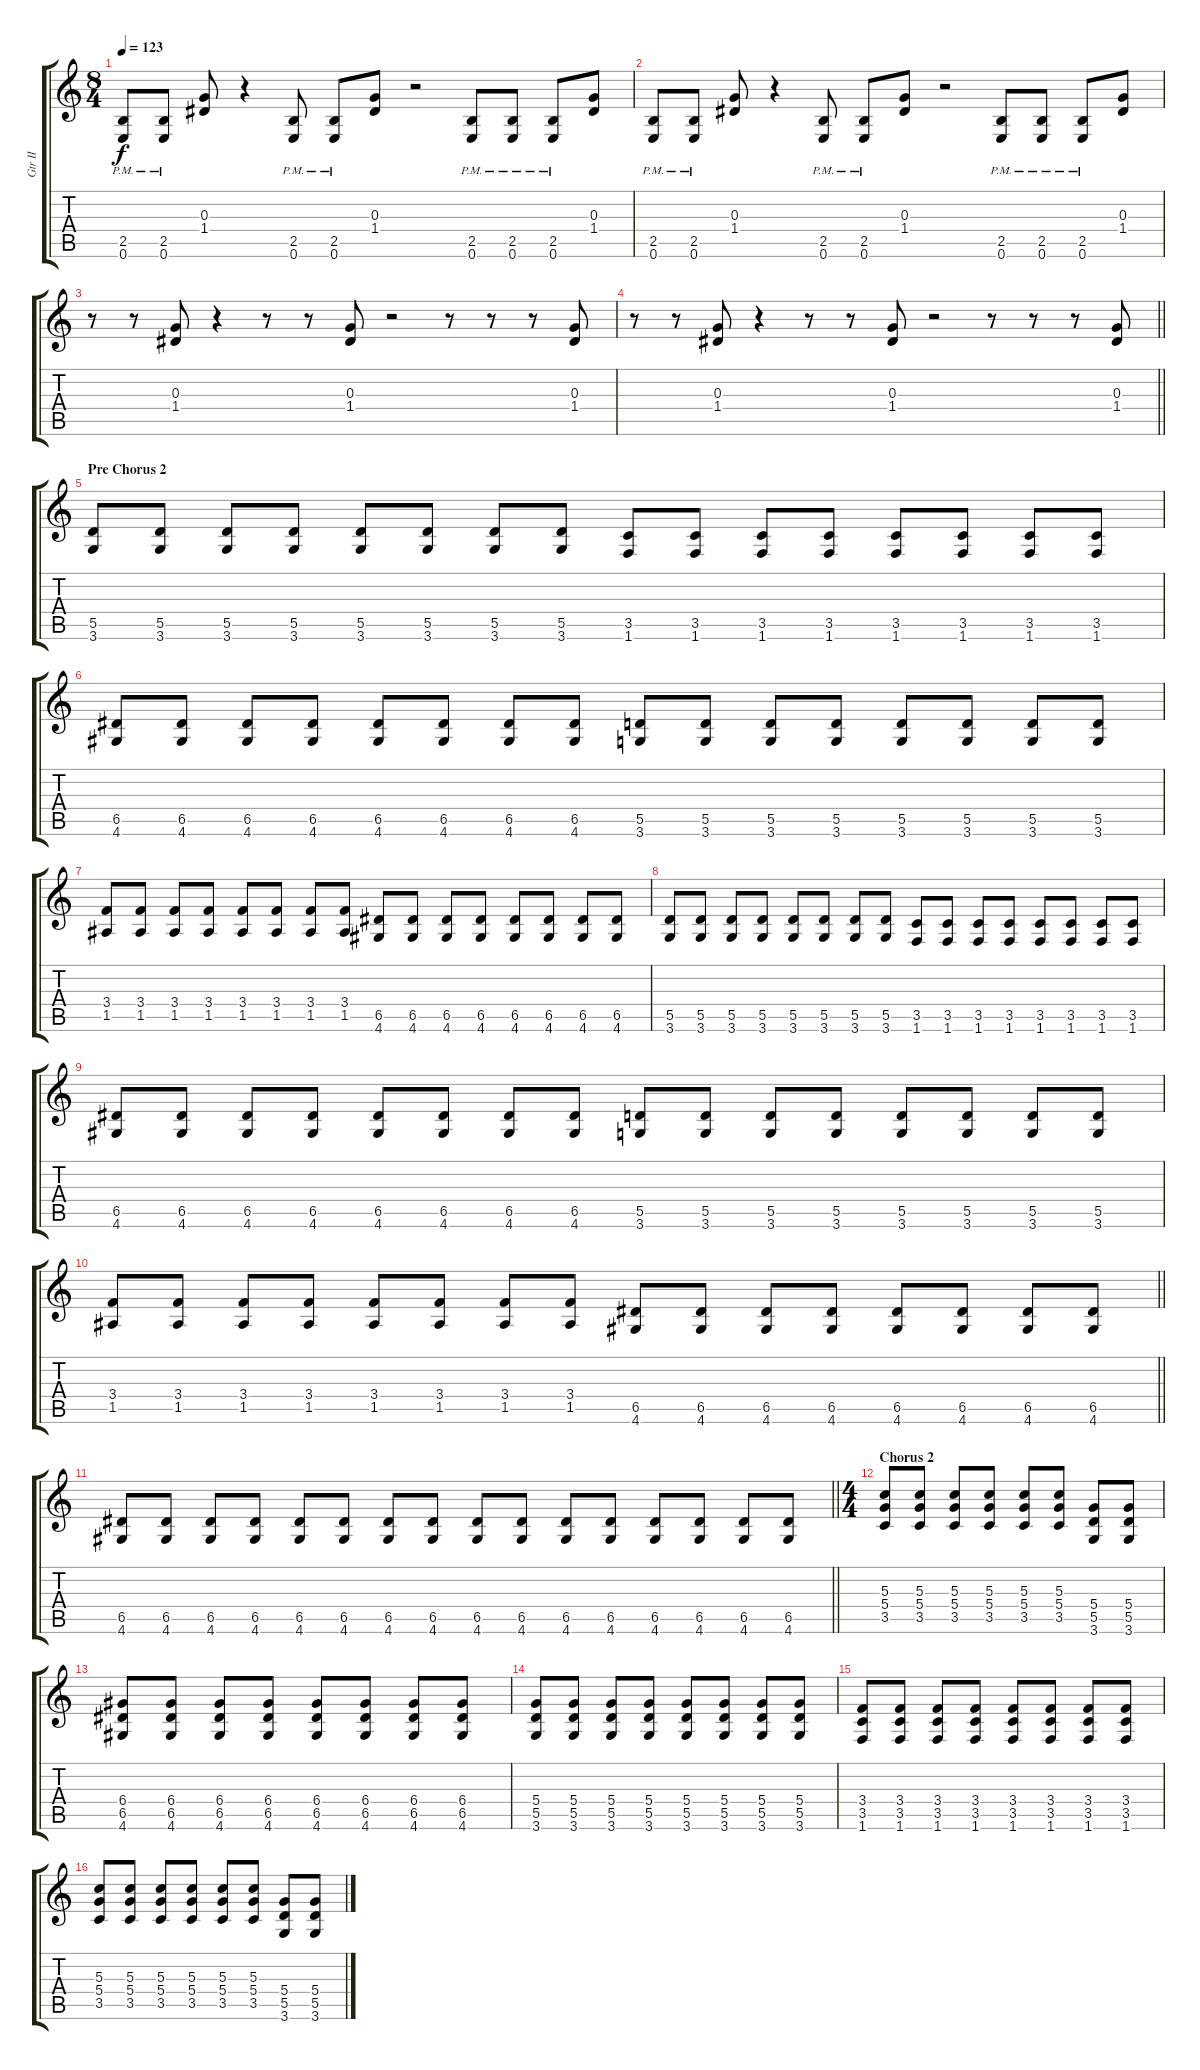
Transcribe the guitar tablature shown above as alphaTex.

\track ("Gtr II" "Gtr II") {instrument overdrivenguitar}
\staff {score tabs}
\tuning (E4 B3 G3 D3 A2 E2) {hide}
\ts (8 4)
\tempo 123
\clef g2
\ks c
(2.5{pm} 0.6{pm}).8{dy f} (2.5{pm} 0.6{pm}).8 (0.3 1.4).8 r.4 (2.5{pm} 0.6{pm}).8 (2.5{pm} 0.6{pm}).8 (0.3 1.4).8 r.2 (2.5{pm} 0.6{pm}).8 (2.5{pm} 0.6{pm}).8 (2.5{pm} 0.6{pm}).8 (0.3 1.4).8 |
(2.5{pm} 0.6{pm}).8 (2.5{pm} 0.6{pm}).8 (0.3 1.4).8 r.4 (2.5{pm} 0.6{pm}).8 (2.5{pm} 0.6{pm}).8 (0.3 1.4).8 r.2 (2.5{pm} 0.6{pm}).8 (2.5{pm} 0.6{pm}).8 (2.5{pm} 0.6{pm}).8 (0.3 1.4).8 |
r.8 r.8 (0.3 1.4).8 r.4 r.8 r.8 (0.3 1.4).8 r.2 r.8 r.8 r.8 (0.3 1.4).8 |
\barLineRight lightlight
r.8 r.8 (0.3 1.4).8 r.4 r.8 r.8 (0.3 1.4).8 r.2 r.8 r.8 r.8 (0.3 1.4).8 |
\section ("" "Pre Chorus 2")
(5.5 3.6).8 (5.5 3.6).8 (5.5 3.6).8 (5.5 3.6).8 (5.5 3.6).8 (5.5 3.6).8 (5.5 3.6).8 (5.5 3.6).8 (3.5 1.6).8 (3.5 1.6).8 (3.5 1.6).8 (3.5 1.6).8 (3.5 1.6).8 (3.5 1.6).8 (3.5 1.6).8 (3.5 1.6).8 |
(6.5 4.6).8 (6.5 4.6).8 (6.5 4.6).8 (6.5 4.6).8 (6.5 4.6).8 (6.5 4.6).8 (6.5 4.6).8 (6.5 4.6).8 (5.5 3.6).8 (5.5 3.6).8 (5.5 3.6).8 (5.5 3.6).8 (5.5 3.6).8 (5.5 3.6).8 (5.5 3.6).8 (5.5 3.6).8 |
(3.4 1.5).8 (3.4 1.5).8 (3.4 1.5).8 (3.4 1.5).8 (3.4 1.5).8 (3.4 1.5).8 (3.4 1.5).8 (3.4 1.5).8 (6.5 4.6).8 (6.5 4.6).8 (6.5 4.6).8 (6.5 4.6).8 (6.5 4.6).8 (6.5 4.6).8 (6.5 4.6).8 (6.5 4.6).8 |
(5.5 3.6).8 (5.5 3.6).8 (5.5 3.6).8 (5.5 3.6).8 (5.5 3.6).8 (5.5 3.6).8 (5.5 3.6).8 (5.5 3.6).8 (3.5 1.6).8 (3.5 1.6).8 (3.5 1.6).8 (3.5 1.6).8 (3.5 1.6).8 (3.5 1.6).8 (3.5 1.6).8 (3.5 1.6).8 |
(6.5 4.6).8 (6.5 4.6).8 (6.5 4.6).8 (6.5 4.6).8 (6.5 4.6).8 (6.5 4.6).8 (6.5 4.6).8 (6.5 4.6).8 (5.5 3.6).8 (5.5 3.6).8 (5.5 3.6).8 (5.5 3.6).8 (5.5 3.6).8 (5.5 3.6).8 (5.5 3.6).8 (5.5 3.6).8 |
\barLineRight lightlight
(3.4 1.5).8 (3.4 1.5).8 (3.4 1.5).8 (3.4 1.5).8 (3.4 1.5).8 (3.4 1.5).8 (3.4 1.5).8 (3.4 1.5).8 (6.5 4.6).8 (6.5 4.6).8 (6.5 4.6).8 (6.5 4.6).8 (6.5 4.6).8 (6.5 4.6).8 (6.5 4.6).8 (6.5 4.6).8 |
\barLineRight lightlight
(6.5 4.6).8 (6.5 4.6).8 (6.5 4.6).8 (6.5 4.6).8 (6.5 4.6).8 (6.5 4.6).8 (6.5 4.6).8 (6.5 4.6).8 (6.5 4.6).8 (6.5 4.6).8 (6.5 4.6).8 (6.5 4.6).8 (6.5 4.6).8 (6.5 4.6).8 (6.5 4.6).8 (6.5 4.6).8 |
\ts (4 4)
\section ("" "Chorus 2")
(5.3 5.4 3.5).8 (5.3 5.4 3.5).8 (5.3 5.4 3.5).8 (5.3 5.4 3.5).8 (5.3 5.4 3.5).8 (5.3 5.4 3.5).8 (5.4 5.5 3.6).8 (5.4 5.5 3.6).8 |
(6.4 6.5 4.6).8 (6.4 6.5 4.6).8 (6.4 6.5 4.6).8 (6.4 6.5 4.6).8 (6.4 6.5 4.6).8 (6.4 6.5 4.6).8 (6.4 6.5 4.6).8 (6.4 6.5 4.6).8 |
(5.4 5.5 3.6).8 (5.4 5.5 3.6).8 (5.4 5.5 3.6).8 (5.4 5.5 3.6).8 (5.4 5.5 3.6).8 (5.4 5.5 3.6).8 (5.4 5.5 3.6).8 (5.4 5.5 3.6).8 |
(3.4 3.5 1.6).8 (3.4 3.5 1.6).8 (3.4 3.5 1.6).8 (3.4 3.5 1.6).8 (3.4 3.5 1.6).8 (3.4 3.5 1.6).8 (3.4 3.5 1.6).8 (3.4 3.5 1.6).8 |
(5.3 5.4 3.5).8 (5.3 5.4 3.5).8 (5.3 5.4 3.5).8 (5.3 5.4 3.5).8 (5.3 5.4 3.5).8 (5.3 5.4 3.5).8 (5.4 5.5 3.6).8 (5.4 5.5 3.6).8
